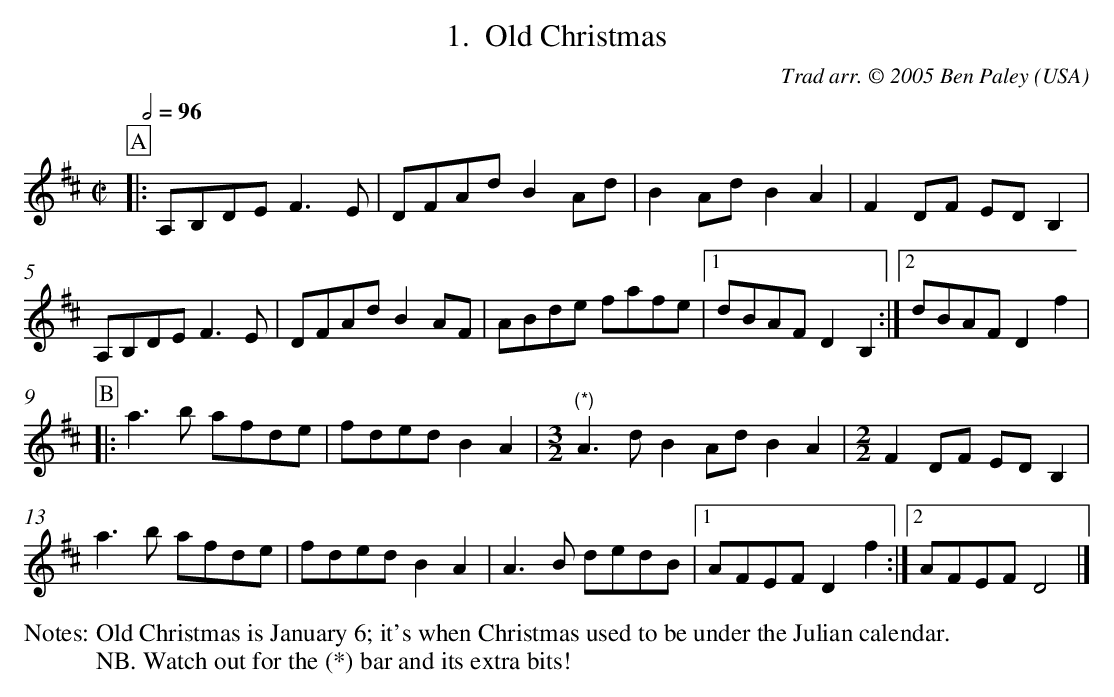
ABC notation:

X:1
T:Old Christmas
L:1/8
M:C|
C:Trad arr. © 2005 Ben Paley
O:USA
Q:1/2=96
K:D
P:A
|: A,B,DE F3E | DFAd B2Ad | B2Ad B2A2 | F2DF EDB,2 |
A,B,DE F3E | DFAd B2AF | ABde fafe | [1 dBAF D2B,2 :| [2 dBAF D2f2 |
P:B
|: a3b afde | fded B2A2 | "(*)" [M:3/2] A3d B2Ad B2A2 | [M:2/2] F2DF EDB,2 |
a3b afde | fded B2A2 | A3B dedB | [1 AFEF D2f2 :| [2 AFEF D4 |]
